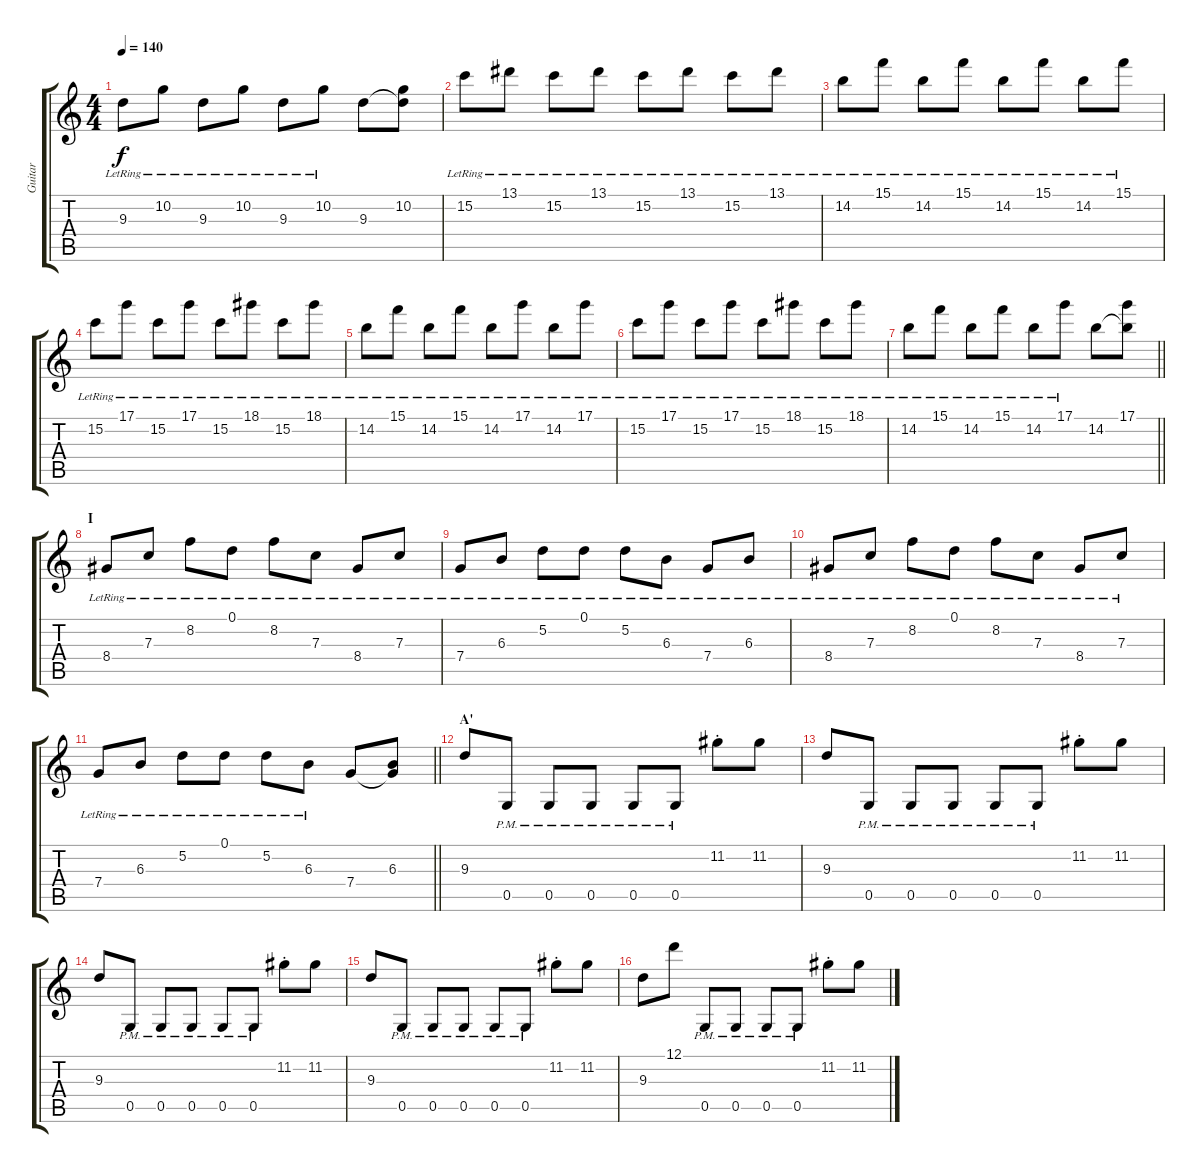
\track ("Guitar" "Guitar") {instrument overdrivenguitar}
\staff {score tabs}
\tuning (D4 A3 F3 C3 G2 C2) {hide}
\ts (4 4)
\tempo 140
\clef g2
\ks c
9.3{lr}.8{dy f} 10.2{lr}.8 9.3{lr}.8 10.2{lr}.8 9.3{lr}.8 10.2{lr}.8 9.3.8 (10.2 9.3{t}).8 |
15.2{lr}.8 13.1{lr}.8 15.2{lr}.8 13.1{lr}.8 15.2{lr}.8 13.1{lr}.8 15.2{lr}.8 13.1{lr}.8 |
14.2{lr}.8 15.1{lr}.8 14.2{lr}.8 15.1{lr}.8 14.2{lr}.8 15.1{lr}.8 14.2{lr}.8 15.1{lr}.8 |
15.2{lr}.8 17.1{lr}.8 15.2{lr}.8 17.1{lr}.8 15.2{lr}.8 18.1{lr}.8 15.2{lr}.8 18.1{lr}.8 |
14.2{lr}.8 15.1{lr}.8 14.2{lr}.8 15.1{lr}.8 14.2{lr}.8 17.1{lr}.8 14.2{lr}.8 17.1{lr}.8 |
15.2{lr}.8 17.1{lr}.8 15.2{lr}.8 17.1{lr}.8 15.2{lr}.8 18.1{lr}.8 15.2{lr}.8 18.1{lr}.8 |
\barLineRight lightlight
14.2{lr}.8 15.1{lr}.8 14.2{lr}.8 15.1{lr}.8 14.2{lr}.8 17.1{lr}.8 14.2.8 (17.1 14.2{t}).8 |
\section ("" "I")
8.4{lr}.8 7.3{lr}.8 8.2{lr}.8 0.1{lr}.8 8.2{lr}.8 7.3{lr}.8 8.4{lr}.8 7.3{lr}.8 |
7.4{lr}.8 6.3{lr}.8 5.2{lr}.8 0.1{lr}.8 5.2{lr}.8 6.3{lr}.8 7.4{lr}.8 6.3{lr}.8 |
8.4{lr}.8 7.3{lr}.8 8.2{lr}.8 0.1{lr}.8 8.2{lr}.8 7.3{lr}.8 8.4{lr}.8 7.3{lr}.8 |
\barLineRight lightlight
7.4{lr}.8 6.3{lr}.8 5.2{lr}.8 0.1{lr}.8 5.2{lr}.8 6.3{lr}.8 7.4.8 (6.3 7.4{t}).8 |
\section ("" "A'")
9.3.8 0.5{pm}.8 0.5{pm}.8 0.5{pm}.8 0.5{pm}.8 0.5{pm}.8 11.2{st}.8 11.2.8 |
9.3.8 0.5{pm}.8 0.5{pm}.8 0.5{pm}.8 0.5{pm}.8 0.5{pm}.8 11.2{st}.8 11.2.8 |
9.3.8 0.5{pm}.8 0.5{pm}.8 0.5{pm}.8 0.5{pm}.8 0.5{pm}.8 11.2{st}.8 11.2.8 |
9.3.8 0.5{pm}.8 0.5{pm}.8 0.5{pm}.8 0.5{pm}.8 0.5{pm}.8 11.2{st}.8 11.2.8 |
9.3.8 12.1.8 0.5{pm}.8 0.5{pm}.8 0.5{pm}.8 0.5{pm}.8 11.2{st}.8 11.2.8
